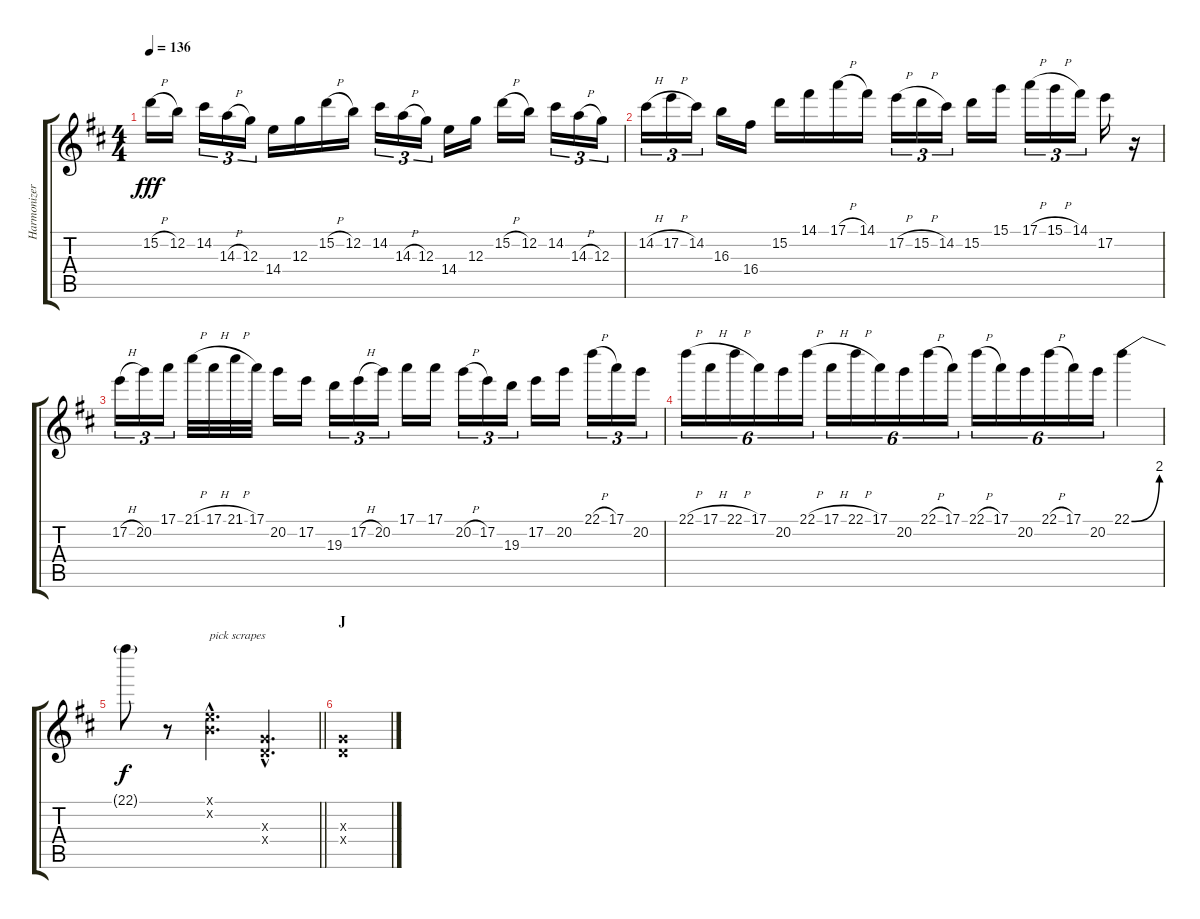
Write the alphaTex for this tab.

\track ("Harmonizer (octave up)" "Harmonizer") {instrument lead5charang}
\staff {score tabs}
\tuning (E5 B4 G4 D4 A3 E3) {hide}
\ts (4 4)
\tempo 136
\clef g2
\ks d
15.2{h}.16{dy fff} 12.2.16 14.2.16{tu (3 2)} 14.3{h}.16{tu (3 2)} 12.3.16{tu (3 2)} 14.4.16 12.3.16 15.2{h}.16 12.2.16 14.2.16{tu (3 2)} 14.3{h}.16{tu (3 2)} 12.3.16{tu (3 2)} 14.4.16 12.3.16 15.2{h}.16 12.2.16 14.2.16{tu (3 2)} 14.3{h}.16{tu (3 2)} 12.3.16{tu (3 2)} |
14.2{h}.16{tu (3 2)} 17.2{h}.16{tu (3 2)} 14.2.16{tu (3 2)} 16.3.16 16.4.16 15.2.16 14.1.16 17.1{h}.16 14.1.16 17.2{h}.16{tu (3 2)} 15.2{h}.16{tu (3 2)} 14.2.16{tu (3 2)} 15.2.16 15.1.16 17.1{h}.16{tu (3 2)} 15.1{h}.16{tu (3 2)} 14.1.16{tu (3 2)} 17.2.16 r.16 |
17.2{h}.16{tu (3 2)} 20.2.16{tu (3 2)} 17.1.16{tu (3 2)} 21.1{h}.32 17.1{h}.32 21.1{h}.32 17.1.32 20.2.16 17.2.16 19.3.16{tu (3 2)} 17.2{h}.16{tu (3 2)} 20.2.16{tu (3 2)} 17.1.16 17.1.16 20.2{h}.16{tu (3 2)} 17.2.16{tu (3 2)} 19.3.16{tu (3 2)} 17.2.16 20.2.16 22.1{h}.16{tu (3 2)} 17.1.16{tu (3 2)} 20.2.16{tu (3 2)} |
22.1{h}.16{tu (6 4)} 17.1{h}.16{tu (6 4)} 22.1{h}.16{tu (6 4)} 17.1.16{tu (6 4)} 20.2.16{tu (6 4)} 22.1{h}.16{tu (6 4)} 17.1{h}.16{tu (6 4)} 22.1{h}.16{tu (6 4)} 17.1.16{tu (6 4)} 20.2.16{tu (6 4)} 22.1{h}.16{tu (6 4)} 17.1.16{tu (6 4)} 22.1{h}.16{tu (6 4)} 17.1.16{tu (6 4)} 20.2.16{tu (6 4)} 22.1{h}.16{tu (6 4)} 17.1.16{tu (6 4)} 20.2.16{tu (6 4)} 22.1{be (bend 0 0 60 8)}.4 |
\barLineRight lightlight
22.1{t}.8{dy f} r.8 (0.1{hac x} 0.2{hac x}).4{d txt "pick scrapes"} (0.3{hac x} 0.4{hac x}).4{d} |
\section ("" "J")
(0.3{x} 0.4{x}).1
